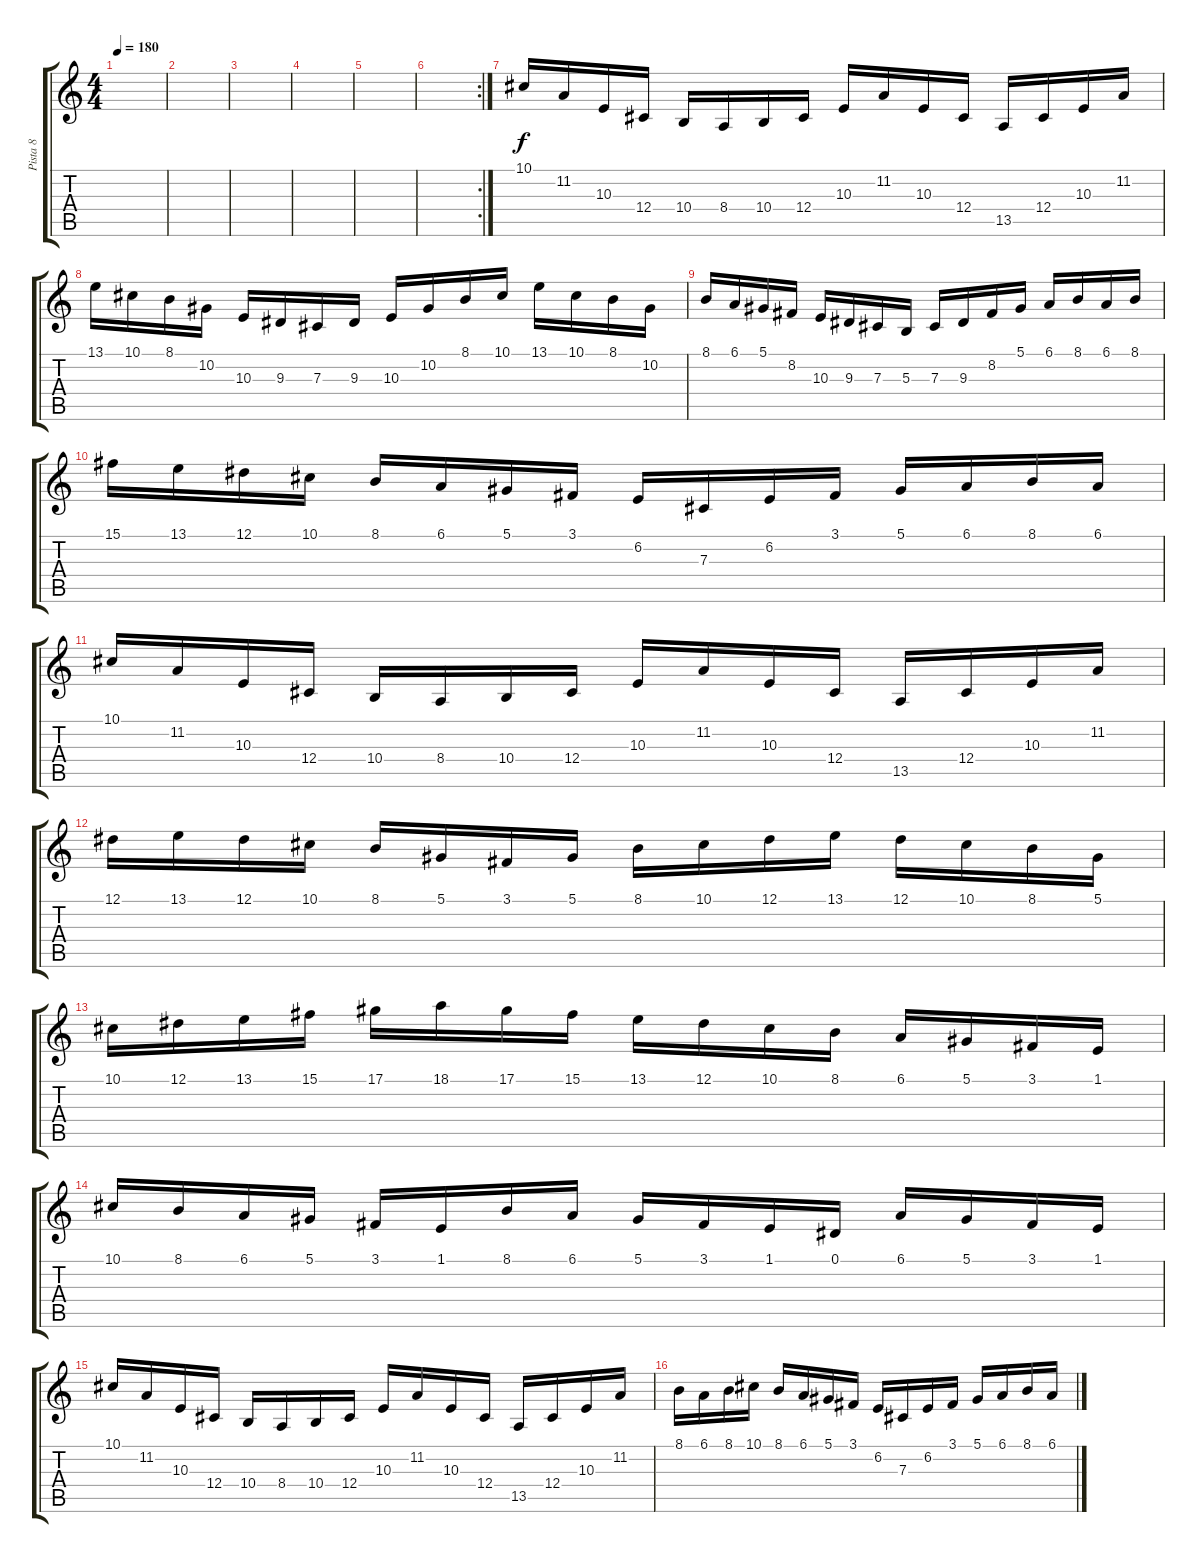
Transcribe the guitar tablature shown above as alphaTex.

\track ("Pista 8" "Pista 8") {instrument acousticgrandpiano}
\staff {score tabs}
\tuning (Eb4 Bb3 Gb3 Db3 Ab2 Eb2) {hide}
\ts (4 4)
\tempo 180
\clef g2
\ks c
|
|
|
|
|
\rc 2
|
10.1.16 11.2.16 10.3.16 12.4.16 10.4.16 8.4.16 10.4.16 12.4.16 10.3.16 11.2.16 10.3.16 12.4.16 13.5.16 12.4.16 10.3.16 11.2.16 |
13.1.16 10.1.16 8.1.16 10.2.16 10.3.16 9.3.16 7.3.16 9.3.16 10.3.16 10.2.16 8.1.16 10.1.16 13.1.16 10.1.16 8.1.16 10.2.16 |
8.1.16 6.1.16 5.1.16 8.2.16 10.3.16 9.3.16 7.3.16 5.3.16 7.3.16 9.3.16 8.2.16 5.1.16 6.1.16 8.1.16 6.1.16 8.1.16 |
15.1.16 13.1.16 12.1.16 10.1.16 8.1.16 6.1.16 5.1.16 3.1.16 6.2.16 7.3.16 6.2.16 3.1.16 5.1.16 6.1.16 8.1.16 6.1.16 |
10.1.16 11.2.16 10.3.16 12.4.16 10.4.16 8.4.16 10.4.16 12.4.16 10.3.16 11.2.16 10.3.16 12.4.16 13.5.16 12.4.16 10.3.16 11.2.16 |
12.1.16 13.1.16 12.1.16 10.1.16 8.1.16 5.1.16 3.1.16 5.1.16 8.1.16 10.1.16 12.1.16 13.1.16 12.1.16 10.1.16 8.1.16 5.1.16 |
10.1.16 12.1.16 13.1.16 15.1.16 17.1.16 18.1.16 17.1.16 15.1.16 13.1.16 12.1.16 10.1.16 8.1.16 6.1.16 5.1.16 3.1.16 1.1.16 |
10.1.16 8.1.16 6.1.16 5.1.16 3.1.16 1.1.16 8.1.16 6.1.16 5.1.16 3.1.16 1.1.16 0.1.16 6.1.16 5.1.16 3.1.16 1.1.16 |
10.1.16 11.2.16 10.3.16 12.4.16 10.4.16 8.4.16 10.4.16 12.4.16 10.3.16 11.2.16 10.3.16 12.4.16 13.5.16 12.4.16 10.3.16 11.2.16 |
8.1.16 6.1.16 8.1.16 10.1.16 8.1.16 6.1.16 5.1.16 3.1.16 6.2.16 7.3.16 6.2.16 3.1.16 5.1.16 6.1.16 8.1.16 6.1.16
